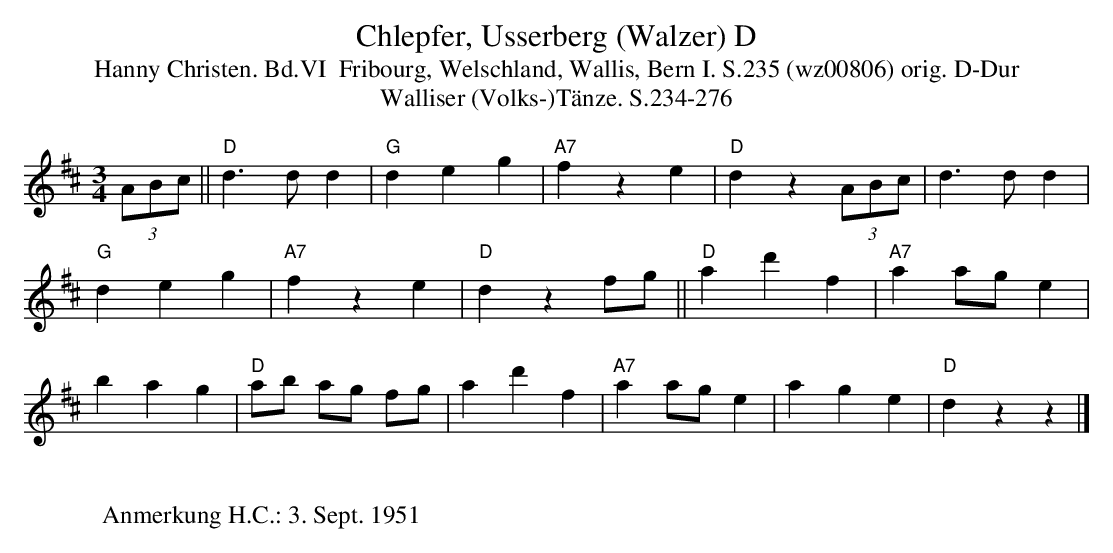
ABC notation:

X:1
T: Chlepfer, Usserberg (Walzer) D
T:Hanny Christen. Bd.VI  Fribourg, Welschland, Wallis, Bern I. S.235 (wz00806) orig. D-Dur
T:Walliser (Volks-)T\"anze. S.234-276
M:3/4
L:1/4
K:D %%MIDI gchordon
(3A/B/c/ || "D"d>dd | "G"deg | "A7"fze | "D"dz(3A/B/c/ | d>dd |
"G"deg | "A7"fze | "D"dz f/g/ || "D"ad'f | "A7"aa/g/e |
bag | "D"a/b/ a/g/ f/g/ | ad'f | "A7"aa/g/e | age | "D"dzz |]
W:
W: Anmerkung H.C.: 3. Sept. 1951
